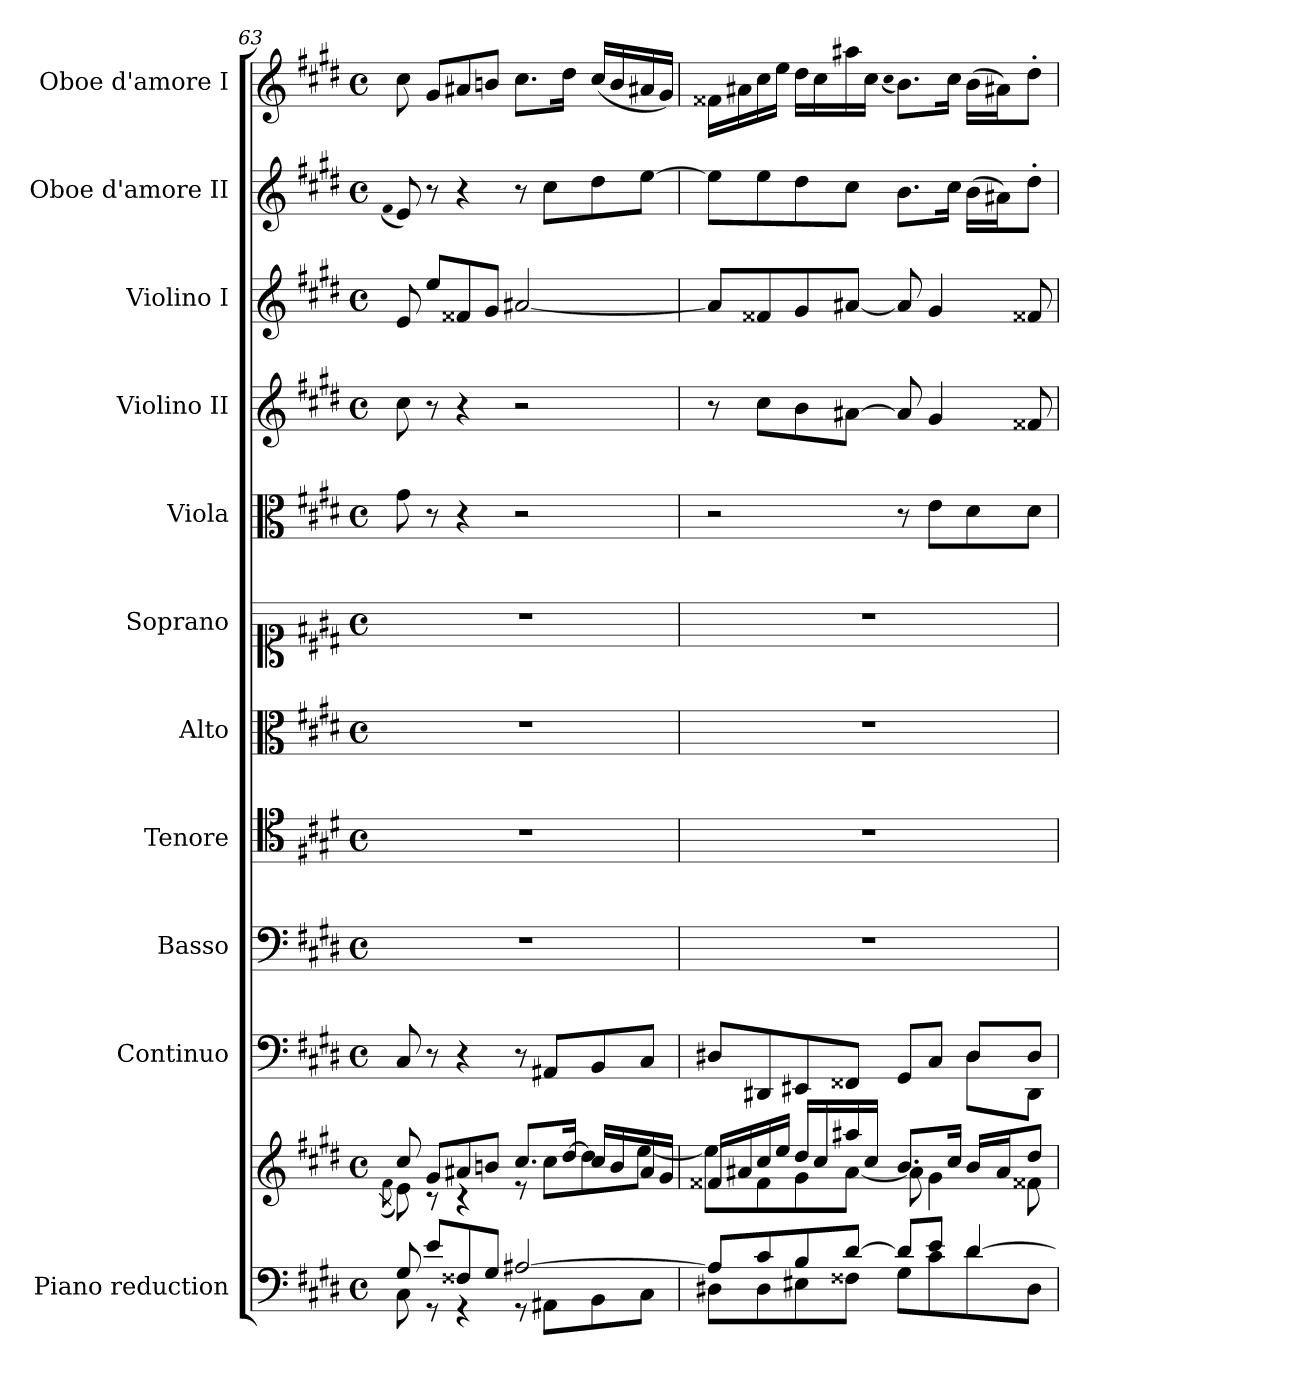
**kern	**kern	**kern	**kern	**kern	**kern	**kern	**kern	**kern	**kern	**kern	**kern
*part11	*part11	*part10	*part9	*part8	*part7	*part6	*part5	*part4	*part3	*part2	*part1
*staff12	*staff11	*staff10	*staff9	*staff8	*staff7	*staff6	*staff5	*staff4	*staff3	*staff2	*staff1
*I"Piano reduction	*	*I"Continuo	*I"Basso	*I"Tenore	*I"Alto	*I"Soprano	*I"Viola	*I"Violino II	*I"Violino I	*I"Oboe d'amore II	*I"Oboe d'amore I
*I'Pno	*	*	*	*	*	*	*I'Vla	*I'Vln	*I'Vln	*I'Ob	*I'Ob
*clefF4	*clefG2	*clefF4	*clefF4	*clefC4	*clefC3	*clefC1	*clefC3	*clefG2	*clefG2	*clefG2	*clefG2
*k[f#c#g#d#]	*k[f#c#g#d#]	*k[f#c#g#d#]	*k[f#c#g#d#]	*k[f#c#g#d#]	*k[f#c#g#d#]	*k[f#c#g#d#]	*k[f#c#g#d#]	*k[f#c#g#d#]	*k[f#c#g#d#]	*k[f#c#g#d#]	*k[f#c#g#d#]
*M4/4	*M4/4	*M4/4	*M4/4	*M4/4	*M4/4	*M4/4	*M4/4	*M4/4	*M4/4	*M4/4	*M4/4
*met(c)	*met(c)	*met(c)	*met(c)	*met(c)	*met(c)	*met(c)	*met(c)	*met(c)	*met(c)	*met(c)	*met(c)
=63	=63	=63	=63	=63	=63	=63	=63	=63	=63	=63	=63
*	*^	*	*	*	*	*	*	*	*	*	*
.	.	(<8qf#\	.	.	.	.	.	.	.	.	(qf#	.
*^	*	*	*	*	*	*	*	*	*	*	*	*
8G#/	8C#\	8cc#/	8e\)	8C#/	1r	1r	1r	1r	8g#\	8cc#\	8e/	8e/)	8cc#\
8e/L	8r	8g#/L	8r	8r	.	.	.	.	8r	8r	8ee/L	8r	8g#/L
8F##X/	4r	8a#X/	4r	4r	.	.	.	.	4r	4r	8f##X/	4r	8a#X/
8G#/J	.	8bn/J	.	.	.	.	.	.	.	.	8g#/J	.	8bn/J
[2A#X/	8r	8.cc#/L	8r	8r	.	.	.	.	2r	2r	[2a#X/	8r	8.cc#\L
.	8AA#X\L	.	8cc#\L	8AA#X/L	.	.	.	.	.	.	.	8cc#\L	.
.	.	[16dd#/Jk	.	.	.	.	.	.	.	.	.	.	16dd#\Jk
.	8BB\	16cc#/LL	8dd#\]	8BB/	.	.	.	.	.	.	.	8dd#\	(16cc#/LL
.	.	16b/	.	.	.	.	.	.	.	.	.	.	16b/
.	8C#\J	16a#/	[8ee\J	8C#/J	.	.	.	.	.	.	.	[8ee\J	16a#X/
.	.	16g#/JJ	.	.	.	.	.	.	.	.	.	.	16g#/JJ)
=64	=64	=64	=64	=64	=64	=64	=64	=64	=64	=64	=64	=64	=64
*	*	*	*	*^	*	*	*	*	*	*	*	*	*
8A#/L]	8D#X\L	16f##X/LL	8ee\L]	8D#X/L	2.ryy	1r	1r	1r	1r	2r	8r	8a#/L]	8ee\L]	16f##X\LL
.	.	16a#X/	.	.	.	.	.	.	.	.	.	.	.	16a#X\
8c#/	8D#\	16cc#/	8f##\	8DD#X/	.	.	.	.	.	.	8cc#\L	8f##X/	8ee\	16cc#\
.	.	16ee/JJ	.	.	.	.	.	.	.	.	.	.	.	16ee\JJ
8B/	8E#X\	16dd#/LL	8g#\	8EE#X/	.	.	.	.	.	.	8b\	8g#/	8dd#\	16dd#\LL
.	.	16cc#/	.	.	.	.	.	.	.	.	.	.	.	16cc#\
[8d#/J	8F##X\J	16aa#X/	[8a#\J	8FF##X/J	.	.	.	.	.	.	[8a#X\J	[8a#X/J	8cc#\J	16aa#X\
.	.	16cc#/JJ	.	.	.	.	.	.	.	.	.	.	.	16cc#\JJ
.	.	.	.	.	.	.	.	.	.	.	.	.	.	(qcc#
8d#/L]	8G#\L	8.b/L	8a#\]	8GG#/L	.	.	.	.	.	8r	8a#/]	8a#/]	8.b\L	8.b\L)
8e/J	8c#\	.	4g#\	8C#/J	.	.	.	.	.	8e\L	4g#/	4g#/	.	.
.	.	16cc#/Jk	.	.	.	.	.	.	.	.	.	.	16cc#\Jk	16cc#\Jk
[4d#/	8d#\	16b/LL	.	8D#!/L	8D#\L	.	.	.	.	8d#\	.	.	(16b\LL	(16b\LL
.	.	16a#/J	.	.	.	.	.	.	.	.	.	.	16a#X\J)	16a#X\J)
.	8D#\J	8dd#/J	8f##X\	8D#!/J	8DD#\J	.	.	.	.	8d#\J	8f##X/	8f##X/	8dd#'\J	8dd#'\J
*v	*v	*	*	*v	*v	*	*	*	*	*	*	*	*	*
*	*v	*v	*	*	*	*	*	*	*	*	*	*
=	=	=	=	=	=	=	=	=	=	=	=
*-	*-	*-	*-	*-	*-	*-	*-	*-	*-	*-	*-
